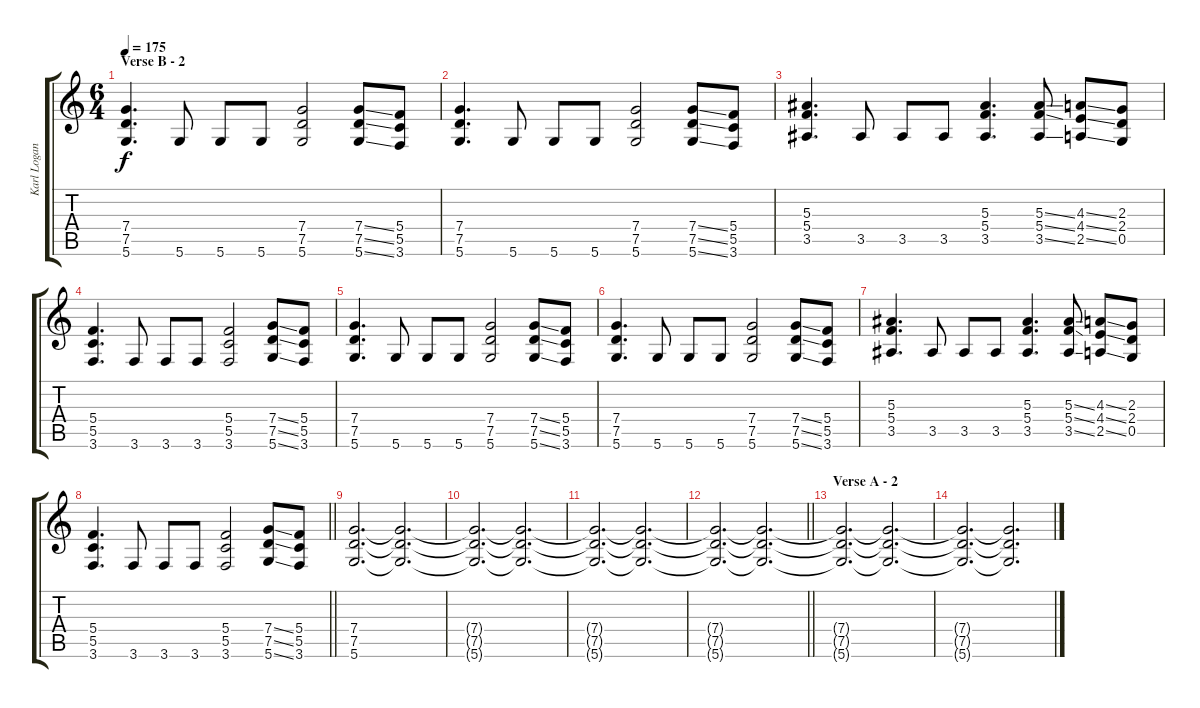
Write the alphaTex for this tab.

\track ("Karl Logan" "Karl Logan") {instrument distortionguitar}
\staff {score tabs}
\tuning (D4 A3 F3 C3 G2 D2) {hide}
\ts (6 4)
\section ("" "Verse B - 2")
\tempo 175
\clef g2
\ks c
(7.4 7.5 5.6).4{d dy f volume 14} 5.6.8 5.6.8 5.6.8 (7.4 7.5 5.6).2 (7.4{ss} 7.5{ss} 5.6{ss}).8 (5.4 5.5 3.6).8 |
(7.4 7.5 5.6).4{d} 5.6.8 5.6.8 5.6.8 (7.4 7.5 5.6).2 (7.4{ss} 7.5{ss} 5.6{ss}).8 (5.4 5.5 3.6).8 |
(5.3 5.4 3.5).4{d} 3.5.8 3.5.8 3.5.8 (5.3 5.4 3.5).4{d} (5.3{ss} 5.4{ss} 3.5{ss}).8 (4.3{ss} 4.4{ss} 2.5{ss}).8 (2.3 2.4 0.5).8 |
(5.4 5.5 3.6).4{d} 3.6.8 3.6.8 3.6.8 (5.4 5.5 3.6).2 (7.4{ss} 7.5{ss} 5.6{ss}).8 (5.4 5.5 3.6).8 |
(7.4 7.5 5.6).4{d} 5.6.8 5.6.8 5.6.8 (7.4 7.5 5.6).2 (7.4{ss} 7.5{ss} 5.6{ss}).8 (5.4 5.5 3.6).8 |
(7.4 7.5 5.6).4{d} 5.6.8 5.6.8 5.6.8 (7.4 7.5 5.6).2 (7.4{ss} 7.5{ss} 5.6{ss}).8 (5.4 5.5 3.6).8 |
(5.3 5.4 3.5).4{d} 3.5.8 3.5.8 3.5.8 (5.3 5.4 3.5).4{d} (5.3{ss} 5.4{ss} 3.5{ss}).8 (4.3{ss} 4.4{ss} 2.5{ss}).8 (2.3 2.4 0.5).8 |
\barLineRight lightlight
(5.4 5.5 3.6).4{d} 3.6.8 3.6.8 3.6.8 (5.4 5.5 3.6).2 (7.4{ss} 7.5{ss} 5.6{ss}).8 (5.4 5.5 3.6).8 |
(7.4 7.5 5.6).2{d} (7.4{t} 7.5{t} 5.6{t}).2{d} |
(7.4{t} 7.5{t} 5.6{t}).2{d} (7.4{t} 7.5{t} 5.6{t}).2{d} |
(7.4{t} 7.5{t} 5.6{t}).2{d volume 0} (7.4{t} 7.5{t} 5.6{t}).2{d} |
\barLineRight lightlight
(7.4{t} 7.5{t} 5.6{t}).2{d} (7.4{t} 7.5{t} 5.6{t}).2{d} |
\section ("" "Verse A - 2")
(7.4{t} 7.5{t} 5.6{t}).2{d} (7.4{t} 7.5{t} 5.6{t}).2{d} |
(7.4{t} 7.5{t} 5.6{t}).2{d} (7.4{t} 7.5{t} 5.6{t}).2{d}
